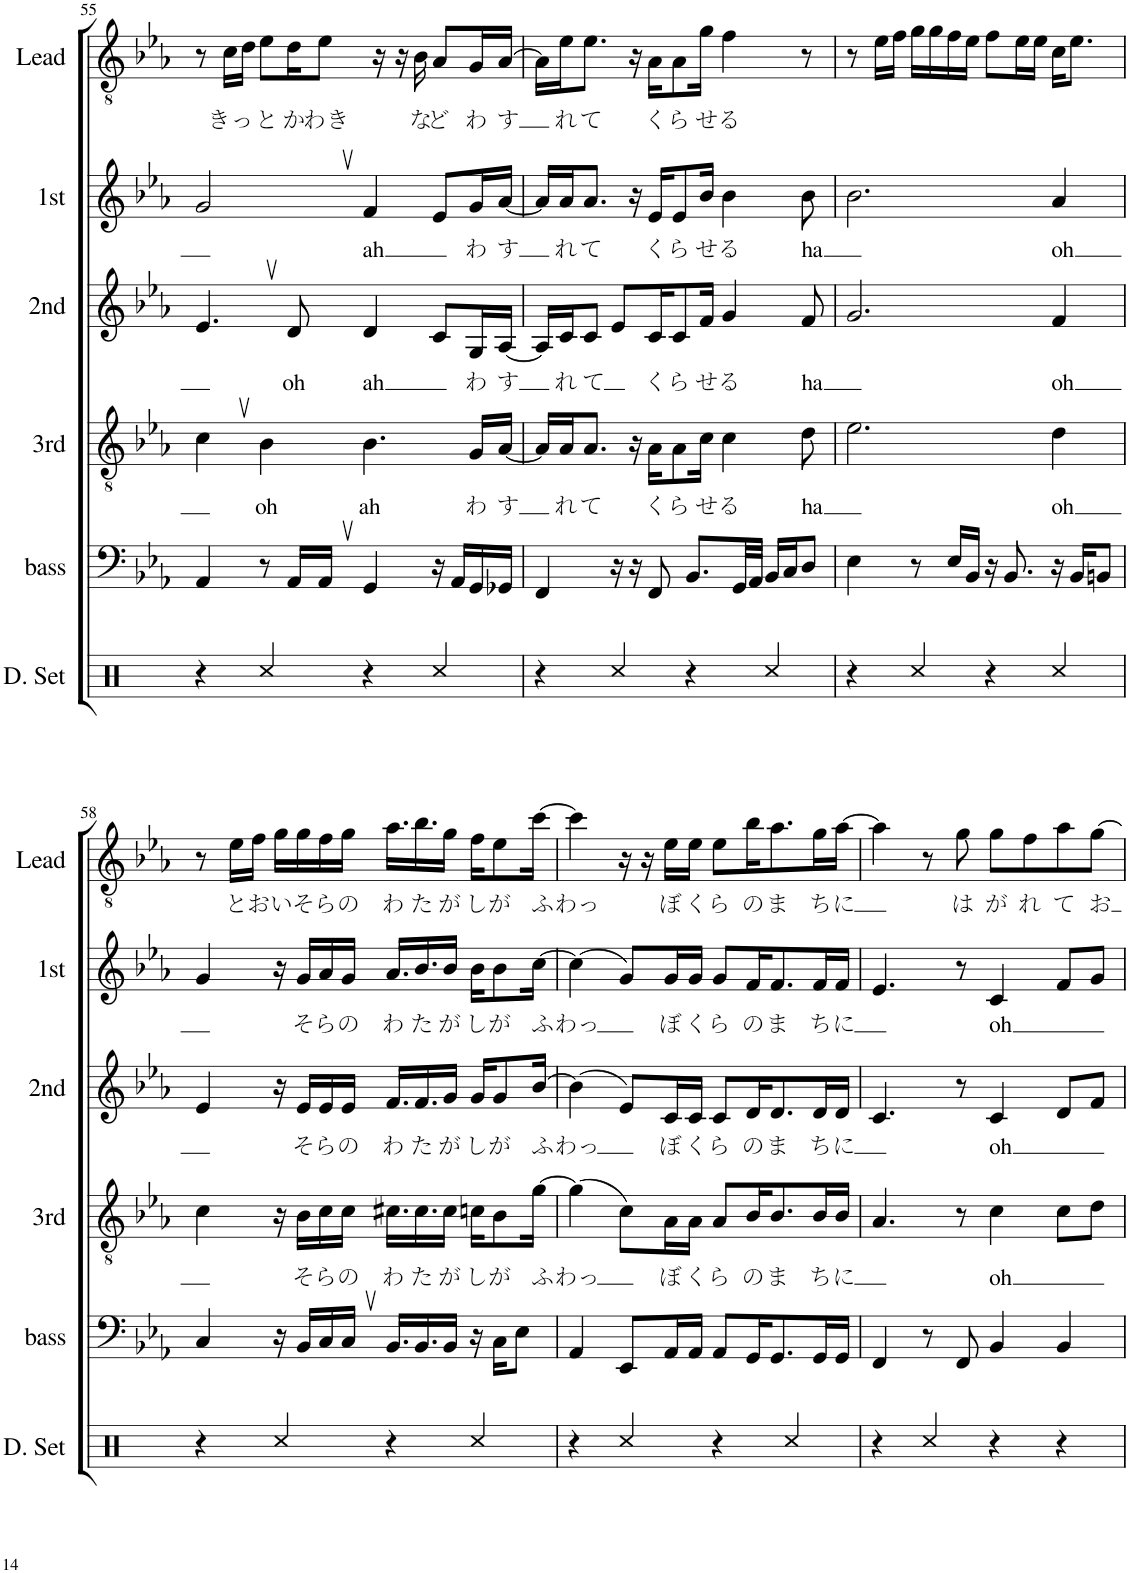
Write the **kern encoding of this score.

**kern	**kern	**kern	**text	**kern	**text	**kern	**text	**kern	**text
*part6	*part5	*part4	*part4	*part3	*part3	*part2	*part2	*part1	*part1
*staff6	*staff5	*staff4	*staff4	*staff3	*staff3	*staff2	*staff2	*staff1	*staff1
*I"ドラムセット	*I"bass	*I"3rd	*	*I"2nd	*	*I"1st	*	*I"Lead	*
*	*I'bass	*I'3rd	*	*I'2nd	*	*I'1st	*	*I'Lead	*
!!LO:PB:g=z
*clefX	*clefF4	*clefGv2	*	*clefG2	*	*clefG2	*	*clefGv2	*
*k[]	*k[b-e-a-]	*k[b-e-a-]	*	*k[b-e-a-]	*	*k[b-e-a-]	*	*k[b-e-a-]	*
*M4/4	*M4/4	*M4/4	*	*M4/4	*	*M4/4	*	*M4/4	*
=55	=55	=55	=55	=55	=55	=55	=55	=55	=55
4r	4AA-/	4c,\	.	4.e-,/	.	2g,/	.	8r	.
!	!	!	!	!	!	!	!	!	!LO:LY:b
.	.	.	.	.	.	.	.	16c\LL	きっ
.	.	.	.	.	.	.	.	16d\JJ	.
!	!	!	!LO:LY:b	!	!	!	!	!	!LO:LY:b
4Rcc/	8r	4B-\	oh	.	.	.	.	8e-\L	と
!	!	!	!	!	!LO:LY:b	!	!	!	!LO:LY:b
.	16AA-/LL	.	.	8d/	oh	.	.	16d\K	か
!	!	!	!	!	!	!	!	!	!LO:LY:b
.	16AA-,/JJ	.	.	.	.	.	.	8e-\J	わき
!	!	!	!LO:LY:b	!	!LO:LY:b	!	!LO:LY:b	!	!
4r	4GG/	4.B-\	ah	4d/	ah	4f/	ah	.	.
.	.	.	.	.	.	.	.	16r	.
.	.	.	.	.	.	.	.	16r	.
!	!	!	!	!	!	!	!	!	!LO:LY:b
.	.	.	.	.	.	.	.	16B-\	な
!	!	!	!	!	!	!	!	!	!LO:LY:b
4Rcc/	16r	.	.	8c/L	.	8e-/L	.	8A-/L	ど
.	16AA-/LL	.	.	.	.	.	.	.	.
!	!	!	!LO:LY:b	!	!LO:LY:b	!	!LO:LY:b	!	!LO:LY:b
.	16GG/	16G/LL	わ	16G/L	わ	16g/L	わ	16G/L	わ
!	!	!	!LO:LY:b	!	!LO:LY:b	!	!LO:LY:b	!	!LO:LY:b
.	16GG-X/JJ	[16A-/JJ	す	[16A-/JJ	す	[16a-/JJ	す	[16A-/JJ	す
=56	=56	=56	=56	=56	=56	=56	=56	=56	=56
4r	4FF/	16A-/LL]	.	16A-/LL]	.	16a-/LL]	.	16A-\LL]	.
!	!	!	!LO:LY:b	!	!LO:LY:b	!	!LO:LY:b	!	!LO:LY:b
.	.	16A-/J	れ	16c/J	れ	16a-/J	れ	16e-\J	れ
!	!	!	!LO:LY:b	!	!LO:LY:b	!	!LO:LY:b	!	!LO:LY:b
.	.	8.A-/J	て	8c/J	て	8.a-/J	て	8.e-\J	て
4Rcc/	16r	.	.	8e-/L	.	.	.	.	.
.	16r	16r	.	.	.	16r	.	16r	.
!	!	!	!LO:LY:b	!	!LO:LY:b	!	!LO:LY:b	!	!LO:LY:b
.	8FF/	16A-\KL	く	16c/K	く	16e-/KL	く	16A-\KL	く
!	!	!	!LO:LY:b	!	!LO:LY:b	!	!LO:LY:b	!	!LO:LY:b
.	.	8A-\	ら	8c/	ら	8e-/	ら	8A-\	ら
4r	8.BB-/L	.	.	.	.	.	.	.	.
!	!	!	!LO:LY:b	!	!LO:LY:b	!	!LO:LY:b	!	!LO:LY:b
.	.	16c\Jk	せ	16f/Jk	せ	16b-/Jk	せ	16g\Jk	せ
!	!	!	!LO:LY:b	!	!LO:LY:b	!	!LO:LY:b	!	!LO:LY:b
.	.	4c\	る	4g/	る	4b-\	る	4f\	る
.	32GG/LL	.	.	.	.	.	.	.	.
.	32AA-/JJJ	.	.	.	.	.	.	.	.
4Rcc/	16BB-/LL	.	.	.	.	.	.	.	.
.	16C/J	.	.	.	.	.	.	.	.
!	!	!	!LO:LY:b	!	!LO:LY:b	!	!LO:LY:b	!	!
.	8D/J	8d\	ha	8f/	ha	8b-\	ha	8r	.
=57	=57	=57	=57	=57	=57	=57	=57	=57	=57
4r	4E-\	2.e-\	.	2.g/	.	2.b-\	.	8r	.
.	.	.	.	.	.	.	.	16e-\LL	.
.	.	.	.	.	.	.	.	16f\JJ	.
4Rcc/	8r	.	.	.	.	.	.	16g\LL	.
.	.	.	.	.	.	.	.	16g\	.
.	16E-/LL	.	.	.	.	.	.	16f\	.
.	16BB-/JJ	.	.	.	.	.	.	16e-\JJ	.
4r	16r	.	.	.	.	.	.	8f\L	.
.	8.BB-/	.	.	.	.	.	.	.	.
.	.	.	.	.	.	.	.	16e-\L	.
.	.	.	.	.	.	.	.	16e-\JJ	.
!	!	!	!LO:LY:b	!	!LO:LY:b	!	!LO:LY:b	!	!
4Rcc/	16r	4d\	oh	4f/	oh	4a-/	oh	16c\KL	.
.	16BB-/KL	.	.	.	.	.	.	8.e-\J	.
.	8BBn/J	.	.	.	.	.	.	.	.
!!LO:LB:g=z
=58	=58	=58	=58	=58	=58	=58	=58	=58	=58
4r	4C/	4c\	.	4e-/	.	4g/	.	8r	.
!	!	!	!	!	!	!	!	!	!LO:LY:b
.	.	.	.	.	.	.	.	16e-\LL	と
!	!	!	!	!	!	!	!	!	!LO:LY:b
.	.	.	.	.	.	.	.	16f\JJ	お
!	!	!	!	!	!	!	!	!	!LO:LY:b
4Rcc/	16r	16r	.	16r	.	16r	.	16g\LL	い
!	!	!	!LO:LY:b	!	!LO:LY:b	!	!LO:LY:b	!	!LO:LY:b
.	16BB-/LL	16B-\LL	そ	16e-/LL	そ	16g/LL	そ	16g\	そ
!	!	!	!LO:LY:b	!	!LO:LY:b	!	!LO:LY:b	!	!LO:LY:b
.	16C/	16c\	ら	16e-/	ら	16a-/	ら	16f\	ら
!	!	!	!LO:LY:b	!	!LO:LY:b	!	!LO:LY:b	!	!LO:LY:b
.	16C,/JJ	16c\JJ	の	16e-/JJ	の	16g/JJ	の	16g\JJ	の
!	!	!	!LO:LY:b	!	!LO:LY:b	!	!LO:LY:b	!	!LO:LY:b
4r	16.BB-/LL	16.c#X\LL	わ	16.f/LL	わ	16.a-/LL	わ	16.a-\LL	わ
!	!	!	!LO:LY:b	!	!LO:LY:b	!	!LO:LY:b	!	!LO:LY:b
.	16.BB-/	16.c#\	た	16.f/	た	16.b-/	た	16.b-\	た
!	!	!	!LO:LY:b	!	!LO:LY:b	!	!LO:LY:b	!	!LO:LY:b
.	16BB-/JJ	16c#\JJ	が	16g/JJ	が	16b-/JJ	が	16g\JJ	が
!	!	!	!LO:LY:b	!	!LO:LY:b	!	!LO:LY:b	!	!LO:LY:b
4Rcc/	16r	16cn\KL	し	16g/KL	し	16b-\KL	し	16f\KL	し
!	!	!	!LO:LY:b	!	!LO:LY:b	!	!LO:LY:b	!	!LO:LY:b
.	16C\KL	8B-\	が	8g/	が	8b-\	が	8e-\	が
.	8E-\J	.	.	.	.	.	.	.	.
!	!	!	!LO:LY:b	!	!LO:LY:b	!	!LO:LY:b	!	!LO:LY:b
.	.	[16g\Jk	ふわっ	[16b-/Jk	ふわっ	[16cc\Jk	ふわっ	[16cc\Jk	ふわっ
=59	=59	=59	=59	=59	=59	=59	=59	=59	=59
4r	4AA-/	(4g\]	.	(4b-\]	.	(4cc\]	.	4cc\]	.
4Rcc/	8EE-/L	8c\L)	.	8e-/L)	.	8g/L)	.	16r	.
.	.	.	.	.	.	.	.	16r	.
!	!	!	!LO:LY:b	!	!LO:LY:b	!	!LO:LY:b	!	!LO:LY:b
.	16AA-/L	16A-\L	ぼ	16c/L	ぼ	16g/L	ぼ	16e-\LL	ぼ
!	!	!	!LO:LY:b	!	!LO:LY:b	!	!LO:LY:b	!	!LO:LY:b
.	16AA-/JJ	16A-\JJ	く	16c/JJ	く	16g/JJ	く	16e-\JJ	く
!	!	!	!LO:LY:b	!	!LO:LY:b	!	!LO:LY:b	!	!LO:LY:b
4r	8AA-/L	8A-/L	ら	8c/L	ら	8g/L	ら	8e-\L	ら
!	!	!	!LO:LY:b	!	!LO:LY:b	!	!LO:LY:b	!	!LO:LY:b
.	16GG/K	16B-/K	の	16d/K	の	16f/K	の	16b-\K	の
!	!	!	!LO:LY:b	!	!LO:LY:b	!	!LO:LY:b	!	!LO:LY:b
.	8.GG/	8.B-/	ま	8.d/	ま	8.f/	ま	8.a-\	ま
4Rcc/	.	.	.	.	.	.	.	.	.
!	!	!	!LO:LY:b	!	!LO:LY:b	!	!LO:LY:b	!	!LO:LY:b
.	16GG/L	16B-/L	ち	16d/L	ち	16f/L	ち	16g\L	ち
!	!	!	!LO:LY:b	!	!LO:LY:b	!	!LO:LY:b	!	!LO:LY:b
.	16GG/JJ	16B-/JJ	に	16d/JJ	に	16f/JJ	に	[16a-\JJ	に
=60	=60	=60	=60	=60	=60	=60	=60	=60	=60
4r	4FF/	4.A-/	.	4.c/	.	4.e-/	.	4a-\]	.
4Rcc/	8r	.	.	.	.	.	.	8r	.
!	!	!	!	!	!	!	!	!	!LO:LY:b
.	8FF/	8r	.	8r	.	8r	.	8g\	は
!	!	!	!LO:LY:b	!	!LO:LY:b	!	!LO:LY:b	!	!LO:LY:b
4r	4BB-/	4c\	oh	4c/	oh	4c/	oh	8g\L	が
!	!	!	!	!	!	!	!	!	!LO:LY:b
.	.	.	.	.	.	.	.	8f\	れ
!	!	!	!	!	!	!	!	!	!LO:LY:b
4r	4BB-/	8c\L	.	8d/L	.	8f/L	.	8a-\	て
!	!	!	!	!	!	!	!	!	!LO:LY:b
.	.	8d\J	.	8f/J	.	8g/J	.	[8g\J	お
=	=	=	=	=	=	=	=	=	=
*-	*-	*-	*-	*-	*-	*-	*-	*-	*-
